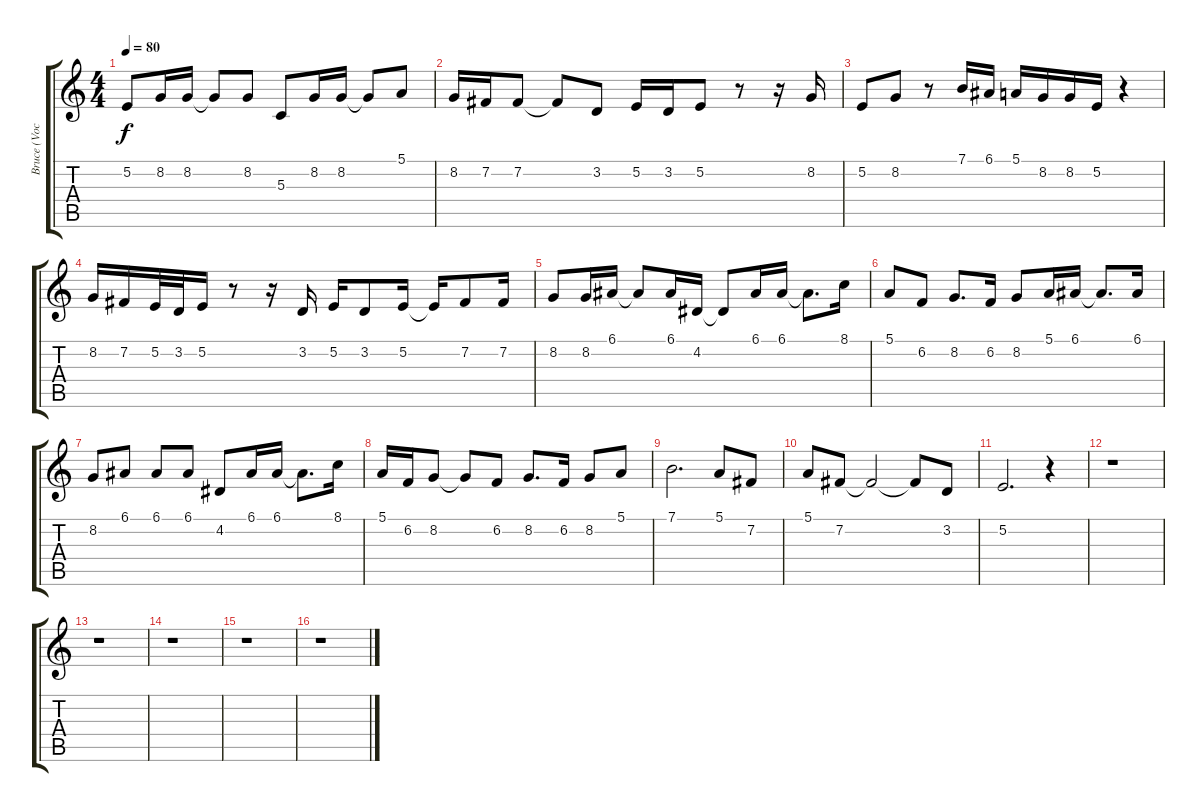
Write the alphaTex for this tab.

\track ("Bruce (Vocals)" "Bruce (Voc") {instrument cello}
\staff {score tabs}
\tuning (E4 B3 G3 D3 A2 E2) {hide}
\ts (4 4)
\tempo 80
\clef g2
\ks c
5.2.8{dy f} 8.2.16 8.2.16 8.2{t}.8 8.2.8 5.3.8 8.2.16 8.2.16 8.2{t}.8 5.1.8 |
8.2.16 7.2.16 7.2.8 7.2{t}.8 3.2.8 5.2.16 3.2.16 5.2.8 r.8 r.16 8.2.16 |
5.2.8 8.2.8 r.8 7.1.16 6.1.16 5.1.16 8.2.16 8.2.16 5.2.16 r.4 |
8.2.16 7.2.16 5.2.32 3.2.32 5.2.16 r.8 r.16 3.2.16 5.2.16 3.2.8 5.2.16 5.2{t}.16 7.2.8 7.2.16 |
8.2.8 8.2.16 6.1.16 6.1{t}.8 6.1.16 4.2.16 4.2{t}.8 6.1.16 6.1.16 6.1{t}.8{d} 8.1.16 |
5.1.8 6.2.8 8.2.8{d} 6.2.16 8.2.8 5.1.16 6.1.16 6.1{t}.8{d} 6.1.16 |
8.2.8 6.1.8 6.1.8 6.1.8 4.2.8 6.1.16 6.1.16 6.1{t}.8{d} 8.1.16 |
5.1.16 6.2.16 8.2.8 8.2{t}.8 6.2.8 8.2.8{d} 6.2.16 8.2.8 5.1.8 |
7.1.2{d} 5.1.8 7.2.8 |
5.1.8 7.2.8 7.2{t}.2 7.2{t}.8 3.2.8 |
5.2.2{d} r.4 |
r.1 |
r.1 |
r.1 |
r.1 |
r.1
